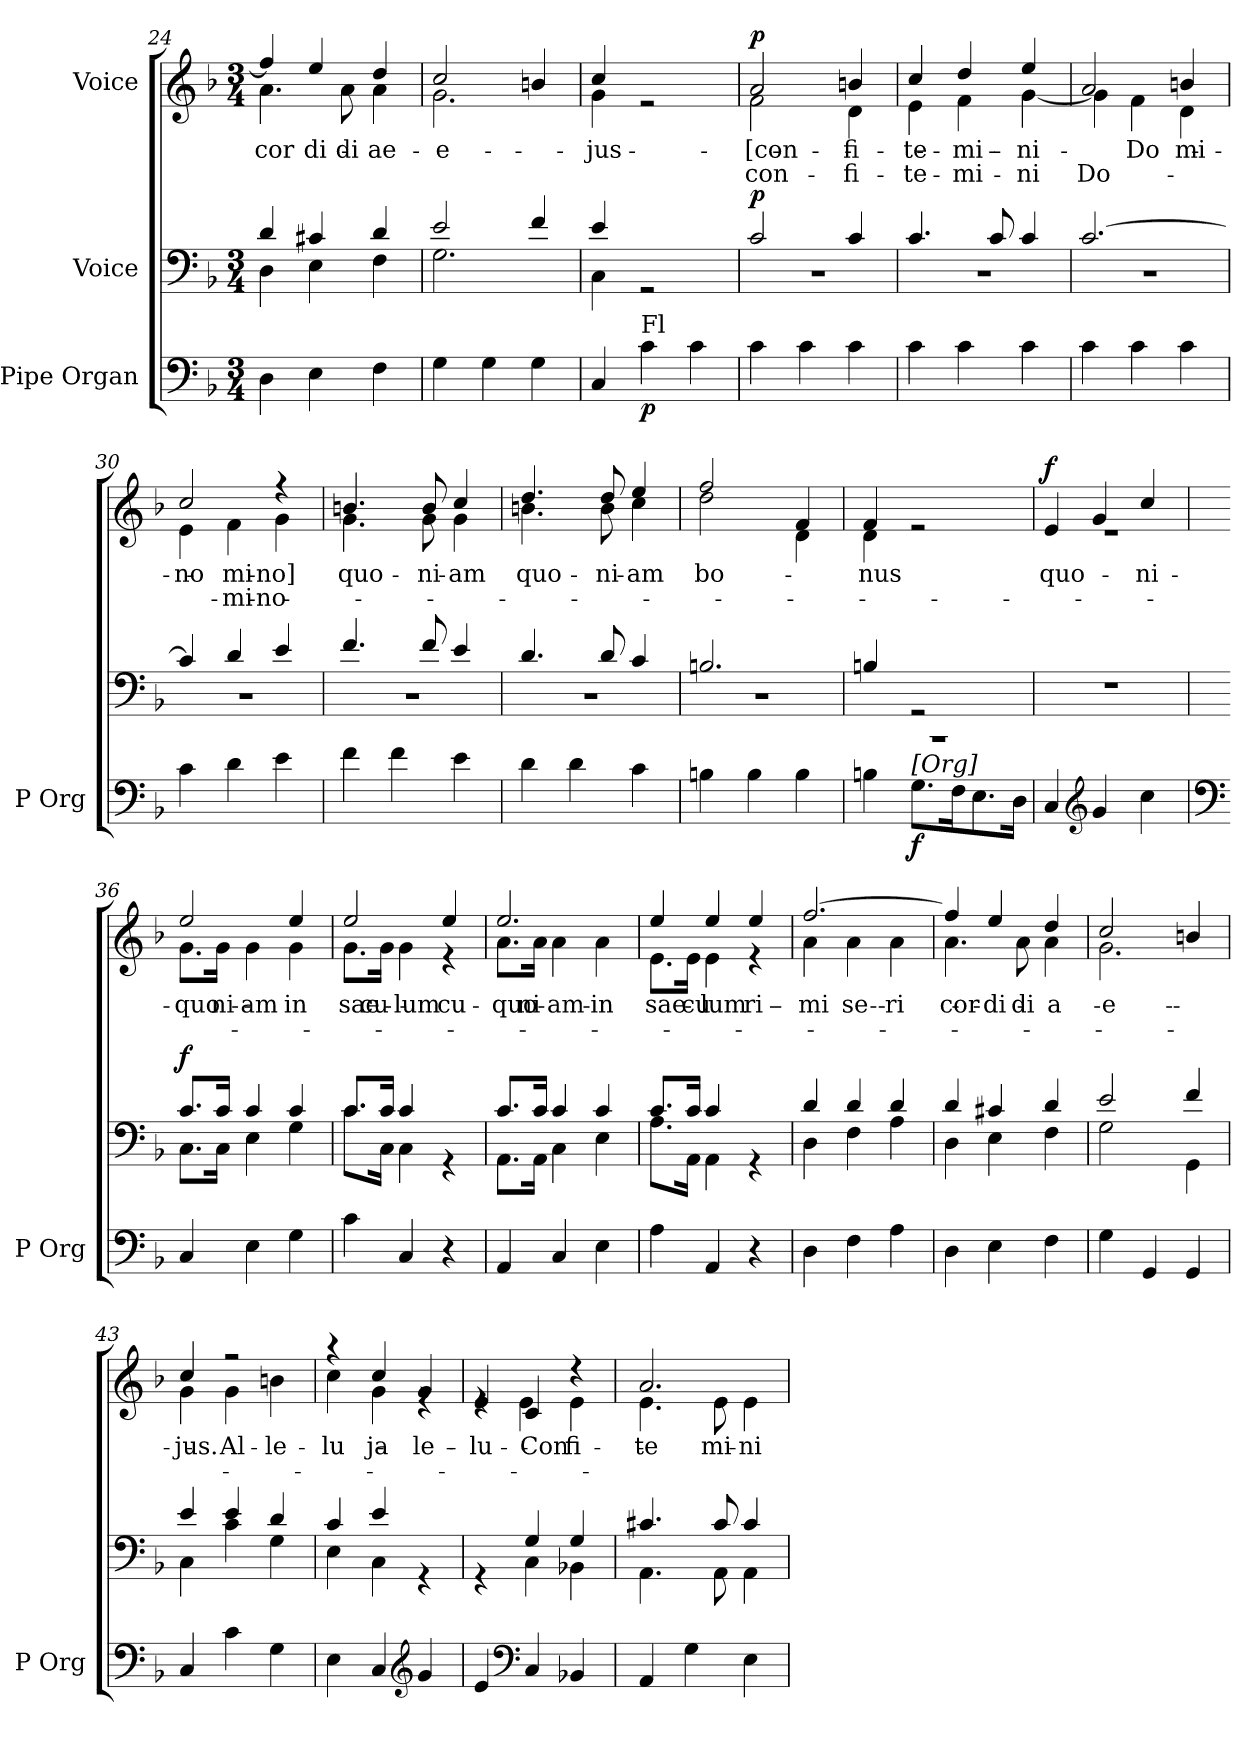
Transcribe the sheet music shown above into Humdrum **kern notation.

**kern	**dynam	**kern	**dynam	**kern	**text	**text	**dynam
*part3	*part3	*part2	*part2	*part1	*part1	*part1	*part1
*staff3	*staff3	*staff2	*staff2	*staff1	*staff1	*staff1	*staff1
*I"Pipe Organ	*	*I"Voice	*	*I"Voice	*	*	*
*I'P Org	*	*	*	*	*	*	*
*clefF4	*	*clefF4	*	*clefG2	*	*	*
*k[b-]	*	*k[b-]	*	*k[b-]	*	*	*
*M3/4	*	*M3/4	*	*M3/4	*	*	*
=24	=24	=24	=24	=24	=24	=24	=24
*	*	*^	*	*^	*	*	*
!	!	!	!	!	!	!	!LO:LY:b	!	!
4D\	.	4d/	4D\	.	4ff/]	4.a\	-cor	.	.
!	!	!	!	!	!	!	!LO:LY:b	!	!
4E\	.	4c#X/	4E\	.	4ee/	.	-di-	.	.
!	!	!	!	!	!	!	!LO:LY:b	!	!
.	.	.	.	.	.	8a\	di-	.	.
!	!	!	!	!	!	!	!LO:LY:b	!	!
!	!	!	!	!	!	!	!LO:LY:b	!	!
4F\	.	4d/	4F\	.	4dd/	4a\	-ae	.	.
=25	=25	=25	=25	=25	=25	=25	=25	=25	=25
!	!	!	!	!	!	!	!LO:LY:b	!	!
!	!	!	!	!	!	!	!LO:LY:b	!	!
4G\	.	2e/	2.G\	.	2cc/	2.g\	e-	.	.
4G\	.	.	.	.	.	.	.	.	.
4G\	.	4f/	.	.	4bn/	.	.	.	.
!!LO:PB:g=z	!!
=26	=26	=26	=26	=26	=26	=26	=26	=26	=26
!	!	!	!	!	!	!	!LO:LY:b	!	!
!	!	!	!	!	!	!	!LO:LY:b	!	!
4C/	.	4e/	4C\	.	4cc/	4g\	-jus	.	.
!LO:TX:a:t=Fl	!	!	!	!	!	!	!	!	!
!	!LO:DY:b	!	!	!	!	!	!	!	!
4c\	p	2rGG	2ryy	.	2re	2ryy	.	.	.
4c\	.	.	.	.	.	.	.	.	.
=27	=27	=27	=27	=27	=27	=27	=27	=27	=27
!	!	!	!	!	!	!	!LO:LY:b	!	!
!	!	!	!	!LO:DY:a	!	!	!LO:LY:b	!LO:LY:b	!LO:DY:b
4c\	.	2c/	2.r	p	2a/	2f\	[con-	con-	p
4c\	.	.	.	.	.	.	.	.	.
!	!	!	!	!	!	!	!LO:LY:b	!	!
!	!	!	!	!	!	!	!LO:LY:b	!LO:LY:b	!
4c\	.	4c/	.	.	4bn/	4d\	-fi-	-fi-	.
=28	=28	=28	=28	=28	=28	=28	=28	=28	=28
!	!	!	!	!	!	!	!LO:LY:b	!	!
!	!	!	!	!	!	!	!LO:LY:b	!LO:LY:b	!
4c\	.	4.c/	2.r	.	4cc/	4e\	-te-	-te-	.
!	!	!	!	!	!	!	!LO:LY:b	!	!
!	!	!	!	!	!	!	!LO:LY:b	!LO:LY:b	!
4c\	.	.	.	.	4dd/	4f\	-mi-	-mi-	.
.	.	8c/	.	.	.	.	.	.	.
!	!	!	!	!	!	!	!LO:LY:b	!	!
!	!	!	!	!	!	!	!LO:LY:b	!LO:LY:b	!
4c\	.	4c/	.	.	4ee/	[4g\	-ni	-ni	.
=29	=29	=29	=29	=29	=29	=29	=29	=29	=29
!	!	!	!	!	!	!	!LO:LY:b	!	!
!	!	!	!	!	!	!	!	!LO:LY:b	!
4c\	.	[2.c/	2.r	.	2a/	4g\]	.	Do-	.
!	!	!	!	!	!	!	!LO:LY:b	!	!
4c\	.	.	.	.	.	4f\	Do-	.	.
!	!	!	!	!	!	!	!LO:LY:b	!	!
4c\	.	.	.	.	4bn/	4d\	-mi-	.	.
=30	=30	=30	=30	=30	=30	=30	=30	=30	=30
!	!	!	!	!	!	!	!LO:LY:b	!	!
4c\	.	4c/]	2.r	.	2cc/	4e\	-no	.	.
!	!	!	!	!	!	!	!LO:LY:b	!LO:LY:b	!
4d\	.	4d/	.	.	.	4f\	-mi-	-mi-	.
!	!	!	!	!	!	!	!LO:LY:b	!LO:LY:b	!
4e\	.	4e/	.	.	4r	4g\	-no]	-no	.
=31	=31	=31	=31	=31	=31	=31	=31	=31	=31
!	!	!	!	!	!	!	!LO:LY:b	!	!
4f\	.	4.f/	2.r	.	4.bn/	4.g\	quo-	.	.
4f\	.	.	.	.	.	.	.	.	.
!	!	!	!	!	!	!	!LO:LY:b	!	!
.	.	8f/	.	.	8b/	8g\	-ni-	.	.
!	!	!	!	!	!	!	!LO:LY:b	!	!
4e\	.	4e/	.	.	4cc/	4g\	-am	.	.
=32	=32	=32	=32	=32	=32	=32	=32	=32	=32
!	!	!	!	!	!	!	!LO:LY:b	!	!
4d\	.	4.d/	2.r	.	4.dd/	4.bn\	quo-	.	.
4d\	.	.	.	.	.	.	.	.	.
!	!	!	!	!	!	!	!LO:LY:b	!	!
.	.	8d/	.	.	8dd/	8b\	-ni-	.	.
!	!	!	!	!	!	!	!LO:LY:b	!	!
4c\	.	4c/	.	.	4ee/	4cc\	-am	.	.
=33	=33	=33	=33	=33	=33	=33	=33	=33	=33
!	!	!	!	!	!	!	!LO:LY:b	!	!
4Bn\	.	2.Bn/	2.r	.	2ff/	2dd\	bo-	.	.
4B\	.	.	.	.	.	.	.	.	.
4B\	.	.	.	.	4f/	4d\	.	.	.
=34	=34	=34	=34	=34	=34	=34	=34	=34	=34
!	!	!	!	!	!	!	!LO:LY:b	!	!
4Bn\	.	4Bn/	2.r	.	4f/	4d\	-nus	.	.
!LO:TX:a:t=[Org]	!	!	!	!	!	!	!	!	!
!	!LO:DY:b	!	!	!	!	!	!	!	!
8.G\L	f	2rGG	.	.	2re	2ryy	.	.	.
16F\K	.	.	.	.	.	.	.	.	.
8.E\	.	.	.	.	.	.	.	.	.
16D\Jk	.	.	.	.	.	.	.	.	.
*	*	*v	*v	*	*	*	*	*	*
!!LO:LB:g=z	!!
=35	=35	=35	=35	=35	=35	=35	=35	=35
!	!	!	!	!	!	!LO:LY:b	!	!LO:DY:b
4C/	.	2.r	.	4e/	2.re	quo-	.	f
*clefG2	*	*	*	*	*	*	*	*
4g/	.	.	.	4g/	.	.	.	.
!	!	!	!	!	!	!LO:LY:b	!	!
4cc\	.	.	.	4cc/	.	-ni-	.	.
=36	=36	=36	=36	=36	=36	=36	=36	=36
*clefF4	*	*	*	*	*	*	*	*
*	*	*^	*	*	*	*	*	*
!	!	!	!	!	!	!	!LO:LY:b	!	!
!	!	!	!	!LO:DY:a	!	!	!LO:LY:b	!	!
4C/	.	8.c/L	8.C\L	f	2ee/	8.g\L	quo-	.	.
!	!	!	!	!	!	!	!LO:LY:b	!	!
.	.	16c/Jk	16C\Jk	.	.	16g\Jk	-ni-	.	.
!	!	!	!	!	!	!	!LO:LY:b	!	!
4E\	.	4c/	4E\	.	.	4g\	-am	.	.
!	!	!	!	!	!	!	!LO:LY:b	!	!
!	!	!	!	!	!	!	!LO:LY:b	!	!
4G\	.	4c/	4G\	.	4ee/	4g\	in	.	.
=37	=37	=37	=37	=37	=37	=37	=37	=37	=37
!	!	!	!	!	!	!	!LO:LY:b	!	!
!	!	!	!	!	!	!	!LO:LY:b	!	!
4c\	.	8.c/L	8.c\L	.	2ee/	8.g\L	sae-	.	.
!	!	!	!	!	!	!	!LO:LY:b	!	!
.	.	16c/Jk	16C\Jk	.	.	16g\Jk	-cu-	.	.
!	!	!	!	!	!	!	!LO:LY:b	!	!
4C/	.	4c/	4C\	.	.	4g\	-lum	.	.
!	!	!	!	!	!	!	!LO:LY:b	!	!
4r	.	4rGG	4ryy	.	4ee/	4r	-cu-	.	.
=38	=38	=38	=38	=38	=38	=38	=38	=38	=38
!	!	!	!	!	!	!	!LO:LY:b	!	!
!	!	!	!	!	!	!	!LO:LY:b	!	!
4AA/	.	8.c/L	8.AA\L	.	2.ee/	8.a\L	quo-	.	.
!	!	!	!	!	!	!	!LO:LY:b	!	!
.	.	16c/Jk	16AA\Jk	.	.	16a\Jk	-ni-	.	.
!	!	!	!	!	!	!	!LO:LY:b	!	!
4C/	.	4c/	4C\	.	.	4a\	-am	.	.
!	!	!	!	!	!	!	!LO:LY:b	!	!
4E\	.	4c/	4E\	.	.	4a\	in	.	.
=39	=39	=39	=39	=39	=39	=39	=39	=39	=39
!	!	!	!	!	!	!	!LO:LY:b	!	!
!	!	!	!	!	!	!	!LO:LY:b	!	!
4A\	.	8.c/L	8.A\L	.	4ee/	8.e\L	sae-	.	.
!	!	!	!	!	!	!	!LO:LY:b	!	!
.	.	16c/Jk	16AA\Jk	.	.	16e\Jk	-cu-	.	.
!	!	!	!	!	!	!	!LO:LY:b	!	!
!	!	!	!	!	!	!	!LO:LY:b	!	!
4AA/	.	4c/	4AA\	.	4ee/	4e\	-lum	.	.
!	!	!	!	!	!	!	!LO:LY:b	!	!
4r	.	4rGG	4ryy	.	4ee/	4r	-ri-	.	.
=40	=40	=40	=40	=40	=40	=40	=40	=40	=40
!	!	!	!	!	!	!	!LO:LY:b	!	!
!	!	!	!	!	!	!	!LO:LY:b	!	!
4D\	.	4d/	4D\	.	[2.ff/	4a\	mi-	.	.
!	!	!	!	!	!	!	!LO:LY:b	!	!
4F\	.	4d/	4F\	.	.	4a\	-se-	.	.
!	!	!	!	!	!	!	!LO:LY:b	!	!
4A\	.	4d/	4A\	.	.	4a\	-ri-	.	.
=41	=41	=41	=41	=41	=41	=41	=41	=41	=41
!	!	!	!	!	!	!	!LO:LY:b	!	!
4D\	.	4d/	4D\	.	4ff/]	4.a\	-cor-	.	.
!	!	!	!	!	!	!	!LO:LY:b	!	!
4E\	.	4c#X/	4E\	.	4ee/	.	-di-	.	.
!	!	!	!	!	!	!	!LO:LY:b	!	!
.	.	.	.	.	.	8a\	-di-	.	.
!	!	!	!	!	!	!	!LO:LY:b	!	!
!	!	!	!	!	!	!	!LO:LY:b	!	!
4F\	.	4d/	4F\	.	4dd/	4a\	-a	.	.
=42	=42	=42	=42	=42	=42	=42	=42	=42	=42
!	!	!	!	!	!	!	!LO:LY:b	!	!
!	!	!	!	!	!	!	!LO:LY:b	!	!
4G\	.	2e/	2G\	.	2cc/	2.g\	e-	.	.
4GG/	.	.	.	.	.	.	.	.	.
4GG/	.	4f/	4GG\	.	4bn/	.	.	.	.
!!LO:LB:g=z	!!
=43	=43	=43	=43	=43	=43	=43	=43	=43	=43
!	!	!	!	!	!	!	!LO:LY:b	!	!
!	!	!	!	!	!	!	!LO:LY:b	!	!
4C/	.	4e/	4C\	.	4cc/	4g\	-jus.	.	.
!	!	!	!	!	!	!	!LO:LY:b	!	!
4c\	.	4e/	4c\	.	2r	4g\	Al-	.	.
!	!	!	!	!	!	!	!LO:LY:b	!	!
4G\	.	4d/	4G\	.	.	4bn\	-le-	.	.
=44	=44	=44	=44	=44	=44	=44	=44	=44	=44
!	!	!	!	!	!	!	!LO:LY:b	!	!
4E\	.	4c/	4E\	.	4r	4cc\	-lu-	.	.
!	!	!	!	!	!	!	!LO:LY:b	!	!
!	!	!	!	!	!	!	!LO:LY:b	!	!
4C/	.	4e/	4C\	.	4cc/	4g\	-ja	.	.
*clefG2	*	*	*	*	*	*	*	*	*
!	!	!	!	!	!	!	!LO:LY:b	!	!
4g/	.	4rGG	4ryy	.	4g/	4re	-le-	.	.
=45	=45	=45	=45	=45	=45	=45	=45	=45	=45
!	!	!	!	!	!	!	!LO:LY:b	!	!
4e/	.	4rGG	4ryy	.	4e/	4re	-lu-	.	.
*clefF4	*	*	*	*	*	*	*	*	*
!	!	!	!	!	!	!	!LO:LY:b	!	!
!	!	!	!	!	!	!	!LO:LY:b	!	!
4C/	.	4G/	4C\	.	4c/	4e\	Con-	.	.
!	!	!	!	!	!	!	!LO:LY:b	!	!
4BB-X/	.	4G/	4BB-X\	.	4r	4e\	-fi-	.	.
=46	=46	=46	=46	=46	=46	=46	=46	=46	=46
!	!	!	!	!	!	!	!LO:LY:b	!	!
!	!	!	!	!	!	!	!LO:LY:b	!	!
4AA/	.	4.c#X/	4.AA\	.	2.a/	4.e\	-te-	.	.
4G\	.	.	.	.	.	.	.	.	.
!	!	!	!	!	!	!	!LO:LY:b	!	!
.	.	8c#/	8AA\	.	.	8e\	-mi-	.	.
!	!	!	!	!	!	!	!LO:LY:b	!	!
4E\	.	4c#/	4AA\	.	.	4e\	-ni	.	.
*	*	*v	*v	*	*	*	*	*	*
*	*	*	*	*v	*v	*	*	*
=	=	=	=	=	=	=	=
*-	*-	*-	*-	*-	*-	*-	*-
